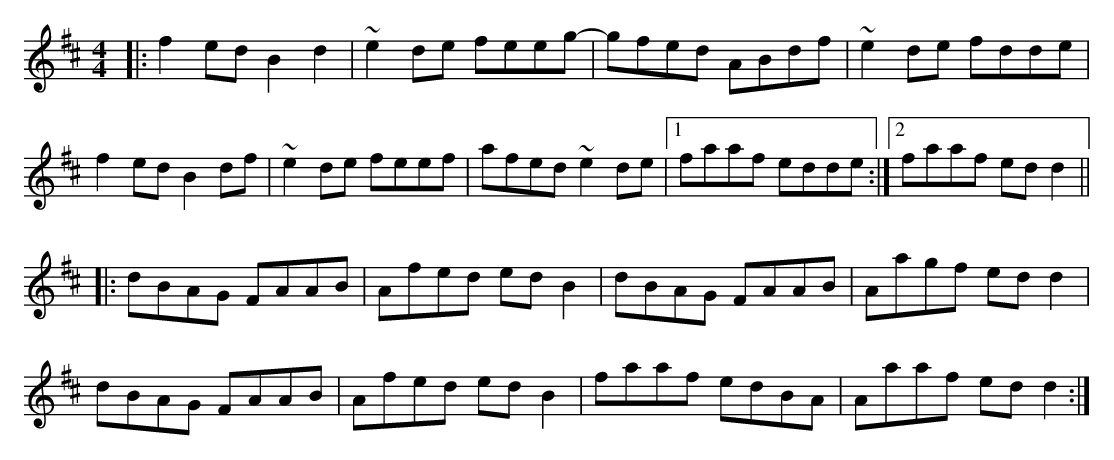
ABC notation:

X:1
M:4/4
K:D
|:f2 ed B2 d2|~e2 de feeg-|gfed ABdf|~e2 de fdde|
f2 ed B2 df|~e2 de feef|afed ~e2 de|1 faaf edde:|2 faaf ed d2||
|:dBAG FAAB|Afed ed B2|dBAG FAAB|Aagf ed d2|
dBAG FAAB|Afed ed B2|faaf edBA|Aaaf ed d2:|
